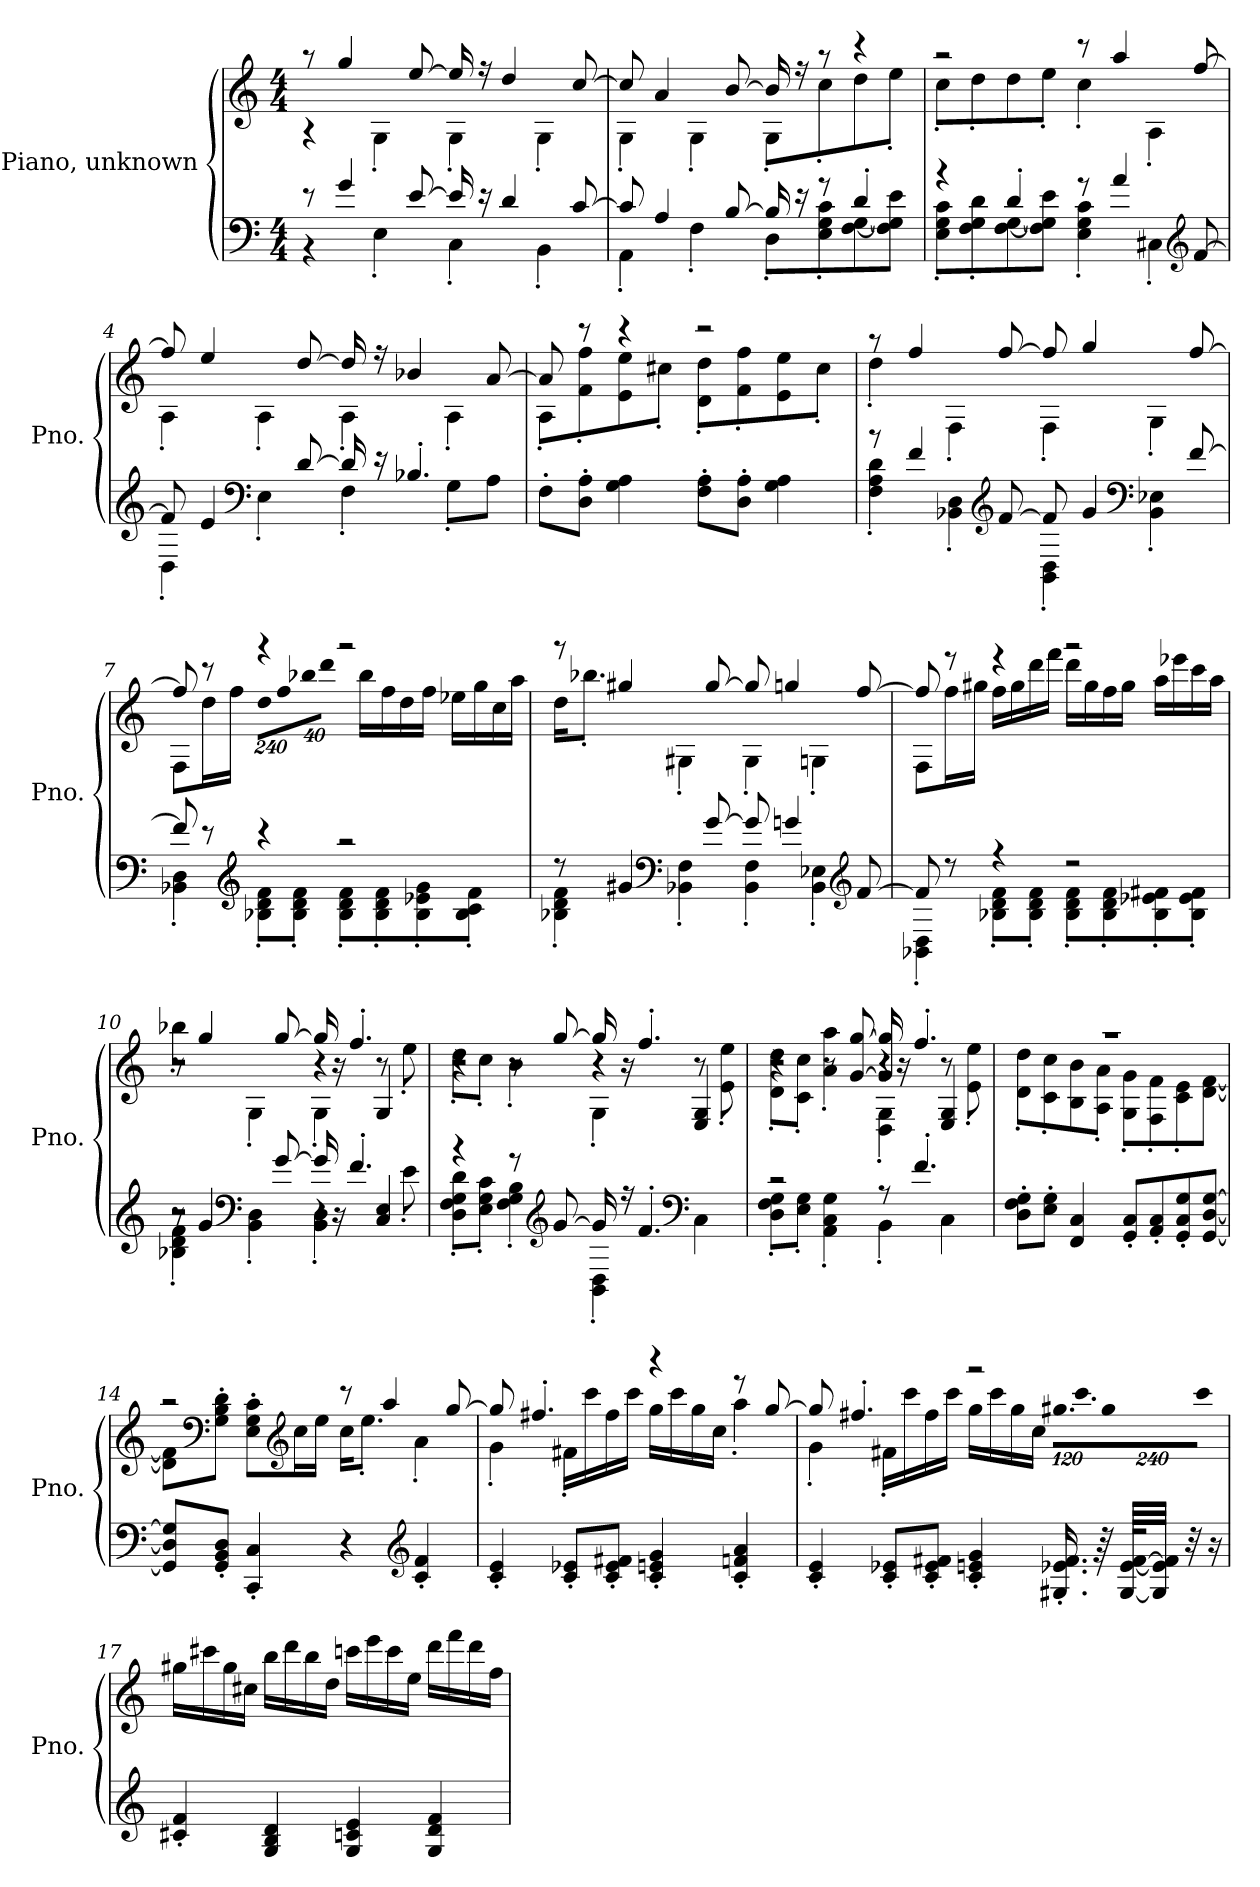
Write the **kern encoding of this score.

**kern	**kern
*part1	*part1
*staff2	*staff1
*I"Piano, unknown	*
*I'Pno.	*
*clefF4	*clefG2
*k[]	*k[]
*M4/4	*M4/4
*MM120	*MM120
=1	=1
*^	*^
8r	4r	8r	4r
4g/	.	4gg/	.
.	4E'\	.	4G'\
[8e/	.	[8ee/	.
16e/]	4C'\	16ee/]	4G'\
16r	.	16r	.
4d/	.	4dd/	.
.	4BB'\	.	4G'\
[8c/	.	[8cc/	.
=2	=2	=2	=2
8c/]	4AA'\	8cc/]	4G'\
4A/	.	4a/	.
.	4F'\	.	4G'\
[8B/	.	[8b/	.
16B/]	8D'\L	16b/]	8G'\L
16r	.	16r	.
8r	8E\' 8G\' 8c\'	8r	8cc'\
4d'/	[8F\ [8G\	4r	8dd\
.	8F\] 8G\] 8e\J	.	8ee'\J
=3	=3	=3	=3
4r	8E\' 8G\' 8c\'L	2r	8cc'\L
.	8F\' 8G\' 8d\'	.	8dd'\
4d'/	[8F\ [8G\	.	8dd\
.	8F\] 8G\] 8e\J	.	8ee'\J
8r	4E\' 4G\' 4c\'	8r	4cc'\
4a/	.	4aa/	.
.	4C#X'\	.	4A'\
*clefG2	*	*	*
[8f/	.	[8ff/	.
!!LO:LB:g=z	!!
=4	=4	=4	=4
8f/]	4D'\	8ff/]	4A'\
4e/	.	4ee/	.
*clefF4	*	*	*
.	4E'\	.	4A'\
[8d/	.	[8dd/	.
16d/]	4F'\	16dd/]	4A'\
16r	.	16r	.
4.B-X'/	.	4b-X/	.
.	8G'\L	.	4A'\
.	8A\J	[8a/	.
*v	*v	*	*
=5	=5	=5
8F'\L	8a/]	8A'\L
8D\' 8A\'J	8r	8f\' 8ff\'
4G\ 4A\	4r	8e\ 8ee\
.	.	8cc#X'\J
8F\' 8A\'L	2r	8d\' 8dd\'L
8D\' 8A\'J	.	8f\' 8ff\'
4G\ 4A\	.	8e\ 8ee\
.	.	8cc#'\J
=6	=6	=6
*^	*	*
8r	4F\' 4A\' 4d\'	8r	4dd'\
4f/	.	4ff/	.
.	4BB-X\' 4D\'	.	4F'\
*clefG2	*	*	*
[8f/	.	[8ff/	.
8f/]	4BB-\' 4D\'	8ff/]	4F'\
4g/	.	4gg/	.
*clefF4	*	*	*
.	4BB-\' 4E-X\'	.	4G'\
[8f/	.	[8ff/	.
!!LO:LB:g=z	!!
=7	=7	=7	=7
8f/]	4BB-X\' 4D\'	8ff/]	8F\L
8r	.	8r	16dd\L
.	.	.	16ff\JJ
*clefG2	*	*	*
*	*	*	*Xbrackettup
!	!	!	!LO:N:vis=16
4r	8B-X\' 8d\' 8f\'L	4r	1920%137dd\LL
!	!	!	!LO:N:vis=16
.	.	.	1920%137ff\
.	8B-\' 8d\' 8f\'J	.	.
!	!	!	!LO:N:vis=32
.	.	.	640%23bb-X\K
!	!	!	!LO:N:vis=16
.	.	.	1920%137ddd\JJ
2r	8B-\' 8d\' 8f\'L	2r	16bb-\LL
.	.	.	16ff\
.	8B-\' 8d\' 8f\'	.	16dd\
.	.	.	16ff\JJ
.	8B-\' 8e-X\' 8g\'	.	16ee-X\LL
.	.	.	16gg\
.	8B-\' 8c\' 8f\'J	.	16cc\
.	.	.	16aa\JJ
=8	=8	=8	=8
8r	4B-X\' 4d\' 4f\'	8r	16dd\KL
.	.	.	8.bb-X'\J
4g#X/	.	4gg#X/	.
*clefF4	*	*	*
.	4BB-X\' 4F\'	.	4G#X'\
[8g#/	.	[8gg#/	.
8g#/]	4BB-\' 4F\'	8gg#/]	4G#'\
4gn/	.	4ggn/	.
.	4BB-\' 4E-X\'	.	4Gn'\
*clefG2	*	*	*
[8f/	.	[8ff/	.
!!LO:LB:g=z	!!
=9	=9	=9	=9
8f/]	4BB-X\' 4D\'	8ff/]	8F\L
8r	.	8r	16ff\L
.	.	.	16gg#X\JJ
4r	8B-X\' 8d\' 8f\'L	4r	16ff\LL
.	.	.	16gg#\
.	8B-\' 8d\' 8f\'J	.	16ddd\
.	.	.	16fff\JJ
2r	8B-\' 8d\' 8f\'L	2r	16ddd\LL
.	.	.	16gg#\
.	8B-\' 8d\' 8f\'	.	16ff\
.	.	.	16gg#\JJ
.	8B-\' 8e-X\' 8f#X\'	.	16aa\LL
.	.	.	16eee-X\
.	8B-\' 8e-\' 8f#\'J	.	16ccc\
.	.	.	16aa\JJ
=10	=10	=10	=10
*	*^	*	*^
8r	4B-X\' 4d\' 4f\'	2r	8r	4bb-X'\	2r
4g/	.	.	4gg/	.	.
*clefF4	*	*	*	*	*
.	4BB\' 4D\'	.	.	4G'\	.
[8g/	.	.	[8gg/	.	.
16g/]	4BB\' 4D\'	4r	16gg/]	4G'\	4r
16r	.	.	16r	.	.
4.f'/	.	.	4.ff'/	.	.
.	8r	4C/ 4E/	.	8r	4G/
.	8e'\	.	.	8ee'\	.
*	*v	*v	*	*	*
!!LO:LB:g=z	!!	!!
=11	=11	=11	=11	=11
4r	8D\' 8F\' 8G\' 8d\'L	4r	8dd'\L	2r
.	8E\' 8G\' 8c\'J	.	8cc'\J	.
8r	4F\' 4G\' 4B\'	8r	4b'\	.
*clefG2	*	*	*	*
[8g/	.	[8gg/	.	.
16g/]	4BB\' 4D\'	16gg/]	4G'\	4r
16r	.	16r	.	.
4.f'/	.	4.ff'/	.	.
*clefF4	*	*	*	*
.	4C\	.	8r	4E/ 4G/
.	.	.	8e\' 8ee\'	.
=12	=12	=12	=12	=12
2r	8D\' 8F\' 8G\'L	4r	8d\' 8dd\'L	2r
.	8E\' 8G\'J	.	8c\' 8cc\'J	.
.	4AA\' 4C\' 4G\'	8r	4a\' 4aa\'	.
.	.	[8g/ [8gg/	.	.
8r	4BB'\	16g/] 16gg/]	4D\' 4G\'	4r
.	.	16r	.	.
4.f'/	.	4.ff'/	.	.
.	4C\	.	8r	4E/ 4G/
.	.	.	8e\' 8ee\'	.
*v	*v	*	*	*
*	*	*v	*v
=13	=13	=13
8D\' 8F\' 8G\'L	1r	8d\' 8dd\'L
8E\' 8G\'J	.	8c\' 8cc\'
4FF/ 4C/	.	8B\ 8b\
.	.	8A\' 8a\'J
8GG/' 8C/'L	.	8G\' 8g\'L
8AA/' 8C/'	.	8F\' 8f\'
8GG/' 8C/' 8G/'	.	8c\' 8e\'
[8GG/ [8D/ [8G/J	.	[8d\ [8f\J
!!LO:LB:g=z	!!
=14	=14	=14
8GG/] 8D/] 8G/]L	2r	8d\] 8f\]L
*	*clefF4	*
8GG/' 8BB/' 8D/'J	.	8G\' 8B\' 8d\'J
4CC/' 4C/'	.	8E\' 8G\' 8c\'L
*	*clefG2	*
.	.	16cc\L
.	.	16ee\JJ
4r	8r	16cc\KL
.	.	8.ee'\J
.	4aa/	.
*clefG2	*	*
4c/' 4f/'	.	4a'\
.	[8gg/	.
=15	=15	=15
4c/' 4e/'	8gg/]	4g'\
.	4.ff#X'/	.
8c/' 8e-X/'L	.	16f#X'\LL
.	.	16ccc\
8c/' 8e-/' 8f#X/'J	.	16ff#\
.	.	16ccc\JJ
4c/' 4en/' 4g/'	4r	16gg\LL
.	.	16ccc\
.	.	16gg\
.	.	16cc\JJ
4c/' 4fn/' 4a/'	8r	4aa'\
.	[8gg/	.
!!LO:PB:g=z	!!
=16	=16	=16
4c/' 4e/'	8gg/]	4g'\
.	4.ff#X'/	.
8c/' 8e-X/'L	.	16f#X'\LL
.	.	16ccc\
8c/' 8e-/' 8f#X/'J	.	16ff#\
.	.	16ccc\JJ
4c/' 4en/' 4g/'	2r	16gg\LL
.	.	16ccc\
.	.	16gg\
.	.	16cc\JJ
!	!	!LO:N:vis=32.
16.G#X/' 16.e-X/' 16.f#/'	.	1920%103gg#X\LLL
!	!	!LO:N:vis=32.
.	.	1920%103ccc\J
64r	.	.
!	!	!LO:N:vis=16
.	.	1920%137gg#\
[64G#/ [64e-/ [64f#/KLLL	.	.
32G#/] 32e-/] 32f#/]JJJ	.	.
32r	.	.
!	!	!LO:N:vis=16
.	.	1920%137ccc\JJ
16r	.	.
*	*v	*v
=17	=17
4c#X/' 4f/'	16gg#X\LL
.	16ccc#X\
.	16gg#\
.	16cc#X\JJ
4G/ 4B/ 4d/	16bb\LL
.	16ddd\
.	16bb\
.	16dd\JJ
4G/ 4cn/ 4e/	16cccn\LL
.	16eee\
.	16ccc\
.	16ee\JJ
4G/ 4d/ 4f/	16ddd\LL
.	16fff\
.	16ddd\
.	16ff\JJ
=	=
*-	*-
